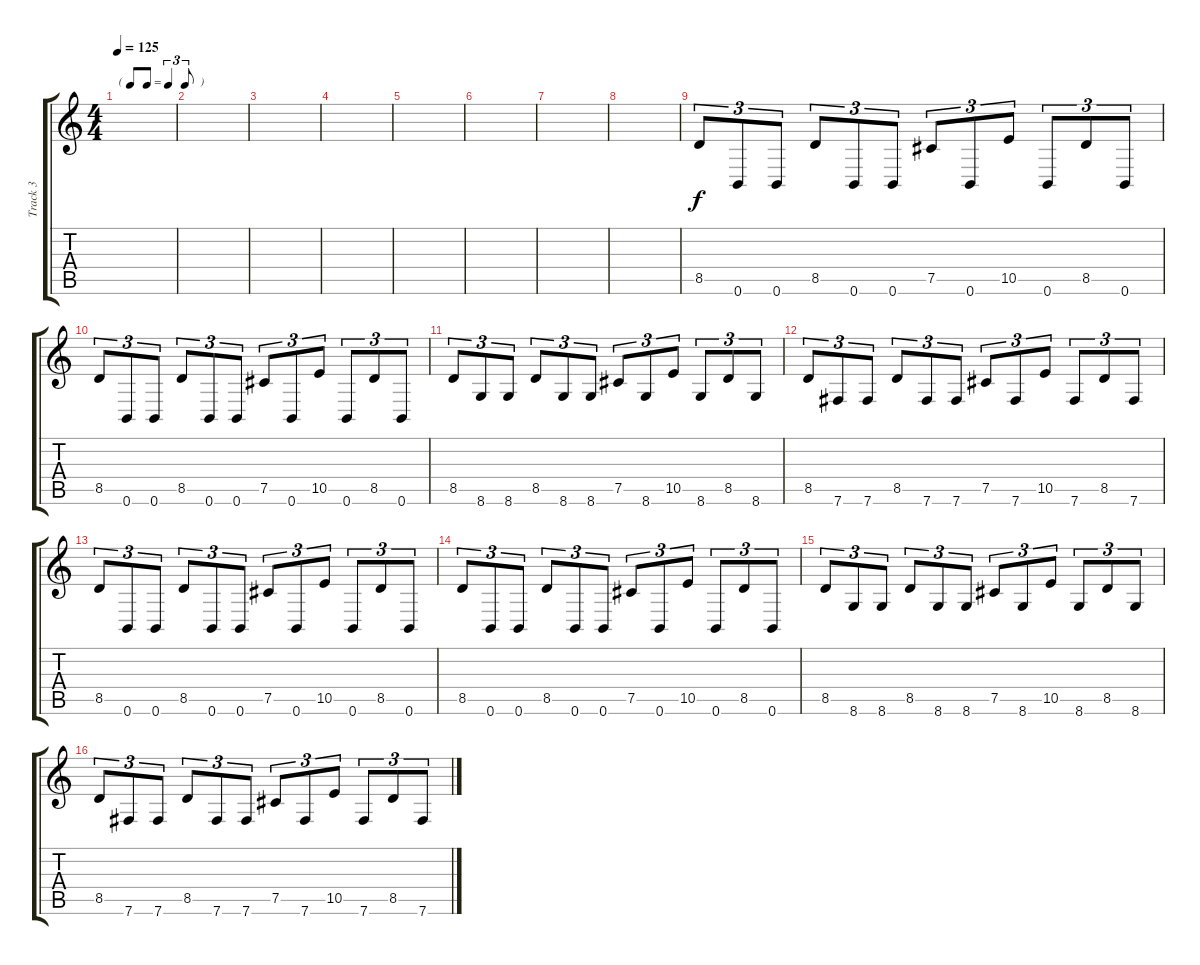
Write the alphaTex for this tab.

\track ("Track 3" "Track 3") {instrument overdrivenguitar}
\staff {score tabs}
\tuning (Db4 Ab3 E3 B2 Gb2 B1) {hide}
\ts (4 4)
\tf triplet8th
\tempo 125
\clef g2
\ks c
|
|
|
|
|
|
|
|
8.5.8{tu (3 2)} 0.6.8{tu (3 2)} 0.6.8{tu (3 2)} 8.5.8{tu (3 2)} 0.6.8{tu (3 2)} 0.6.8{tu (3 2)} 7.5.8{tu (3 2)} 0.6.8{tu (3 2)} 10.5.8{tu (3 2)} 0.6.8{tu (3 2)} 8.5.8{tu (3 2)} 0.6.8{tu (3 2)} |
8.5.8{tu (3 2)} 0.6.8{tu (3 2)} 0.6.8{tu (3 2)} 8.5.8{tu (3 2)} 0.6.8{tu (3 2)} 0.6.8{tu (3 2)} 7.5.8{tu (3 2)} 0.6.8{tu (3 2)} 10.5.8{tu (3 2)} 0.6.8{tu (3 2)} 8.5.8{tu (3 2)} 0.6.8{tu (3 2)} |
8.5.8{tu (3 2)} 8.6.8{tu (3 2)} 8.6.8{tu (3 2)} 8.5.8{tu (3 2)} 8.6.8{tu (3 2)} 8.6.8{tu (3 2)} 7.5.8{tu (3 2)} 8.6.8{tu (3 2)} 10.5.8{tu (3 2)} 8.6.8{tu (3 2)} 8.5.8{tu (3 2)} 8.6.8{tu (3 2)} |
8.5.8{tu (3 2)} 7.6.8{tu (3 2)} 7.6.8{tu (3 2)} 8.5.8{tu (3 2)} 7.6.8{tu (3 2)} 7.6.8{tu (3 2)} 7.5.8{tu (3 2)} 7.6.8{tu (3 2)} 10.5.8{tu (3 2)} 7.6.8{tu (3 2)} 8.5.8{tu (3 2)} 7.6.8{tu (3 2)} |
8.5.8{tu (3 2)} 0.6.8{tu (3 2)} 0.6.8{tu (3 2)} 8.5.8{tu (3 2)} 0.6.8{tu (3 2)} 0.6.8{tu (3 2)} 7.5.8{tu (3 2)} 0.6.8{tu (3 2)} 10.5.8{tu (3 2)} 0.6.8{tu (3 2)} 8.5.8{tu (3 2)} 0.6.8{tu (3 2)} |
8.5.8{tu (3 2)} 0.6.8{tu (3 2)} 0.6.8{tu (3 2)} 8.5.8{tu (3 2)} 0.6.8{tu (3 2)} 0.6.8{tu (3 2)} 7.5.8{tu (3 2)} 0.6.8{tu (3 2)} 10.5.8{tu (3 2)} 0.6.8{tu (3 2)} 8.5.8{tu (3 2)} 0.6.8{tu (3 2)} |
8.5.8{tu (3 2)} 8.6.8{tu (3 2)} 8.6.8{tu (3 2)} 8.5.8{tu (3 2)} 8.6.8{tu (3 2)} 8.6.8{tu (3 2)} 7.5.8{tu (3 2)} 8.6.8{tu (3 2)} 10.5.8{tu (3 2)} 8.6.8{tu (3 2)} 8.5.8{tu (3 2)} 8.6.8{tu (3 2)} |
8.5.8{tu (3 2)} 7.6.8{tu (3 2)} 7.6.8{tu (3 2)} 8.5.8{tu (3 2)} 7.6.8{tu (3 2)} 7.6.8{tu (3 2)} 7.5.8{tu (3 2)} 7.6.8{tu (3 2)} 10.5.8{tu (3 2)} 7.6.8{tu (3 2)} 8.5.8{tu (3 2)} 7.6.8{tu (3 2)}
